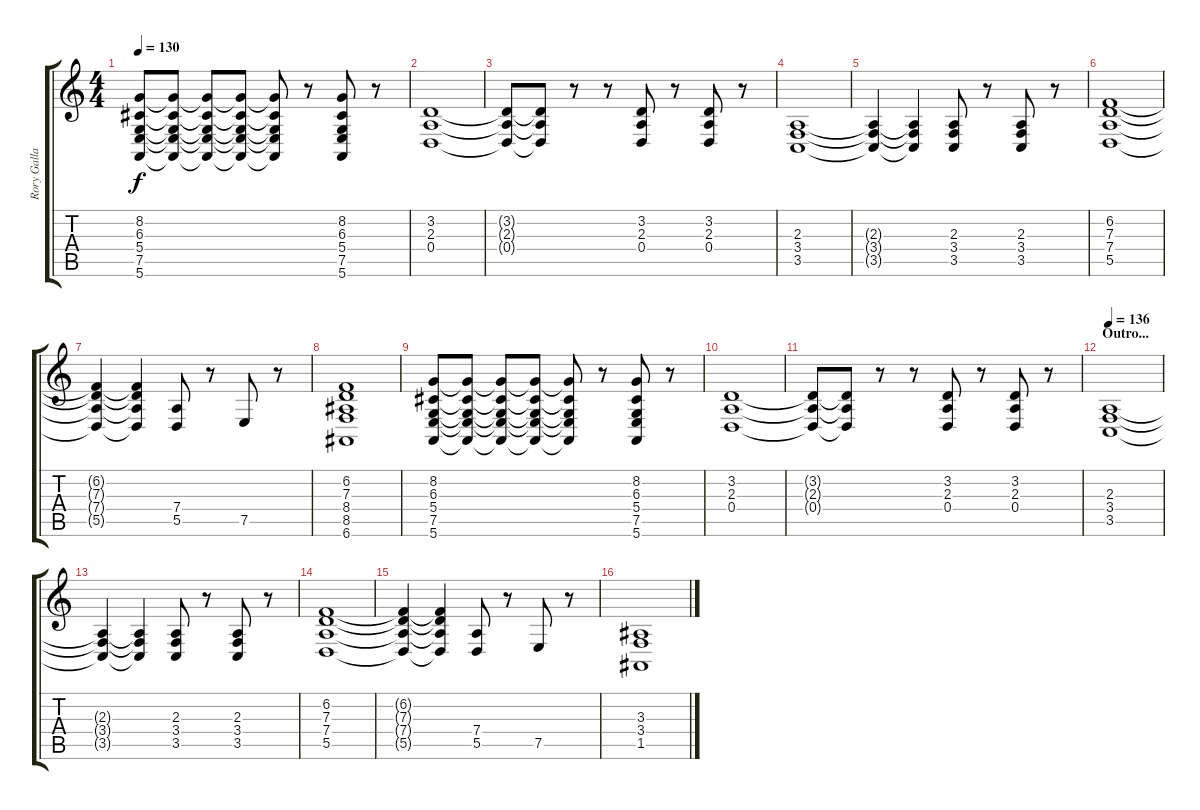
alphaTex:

\track ("Rory Gallagher Saxaphone" "Rory Galla") {instrument tenorsax}
\staff {score tabs}
\tuning (E4 B3 G3 D3 A2 E2) {hide}
\ts (4 4)
\tempo 130
\clef g2
\ks c
(8.2 6.3 5.4 7.5 5.6).8{dy f} (8.2{t} 6.3{t} 5.4{t} 7.5{t} 5.6{t}).8 (8.2{t} 6.3{t} 5.4{t} 7.5{t} 5.6{t}).8 (8.2{t} 6.3{t} 5.4{t} 7.5{t} 5.6{t}).8 (8.2{t} 6.3{t} 5.4{t} 7.5{t} 5.6{t}).8 r.8 (8.2 6.3 5.4 7.5 5.6).8 r.8 |
(3.2 2.3 0.4).1 |
(3.2{t} 2.3{t} 0.4{t}).8 (3.2{t} 2.3{t} 0.4{t}).8 r.8 r.8 (3.2 2.3 0.4).8 r.8 (3.2 2.3 0.4).8 r.8 |
(2.3 3.4 3.5).1 |
(2.3{t} 3.4{t} 3.5{t}).4 (2.3{t} 3.4{t} 3.5{t}).4 (2.3 3.4 3.5).8 r.8 (2.3 3.4 3.5).8 r.8 |
(6.2 7.3 7.4 5.5).1 |
(6.2{t} 7.3{t} 7.4{t} 5.5{t}).4 (6.2{t} 7.3{t} 7.4{t} 5.5{t}).4 (7.4 5.5).8 r.8 7.5.8 r.8 |
(6.2 7.3 8.4 8.5 6.6).1 |
(8.2 6.3 5.4 7.5 5.6).8 (8.2{t} 6.3{t} 5.4{t} 7.5{t} 5.6{t}).8 (8.2{t} 6.3{t} 5.4{t} 7.5{t} 5.6{t}).8 (8.2{t} 6.3{t} 5.4{t} 7.5{t} 5.6{t}).8 (8.2{t} 6.3{t} 5.4{t} 7.5{t} 5.6{t}).8 r.8 (8.2 6.3 5.4 7.5 5.6).8 r.8 |
(3.2 2.3 0.4).1 |
(3.2{t} 2.3{t} 0.4{t}).8 (3.2{t} 2.3{t} 0.4{t}).8 r.8 r.8 (3.2 2.3 0.4).8 r.8 (3.2 2.3 0.4).8 r.8 |
\section ("" "Outro...")
\tempo 136
(2.3 3.4 3.5).1 |
(2.3{t} 3.4{t} 3.5{t}).4 (2.3{t} 3.4{t} 3.5{t}).4 (2.3 3.4 3.5).8 r.8 (2.3 3.4 3.5).8 r.8 |
(6.2 7.3 7.4 5.5).1 |
(6.2{t} 7.3{t} 7.4{t} 5.5{t}).4 (6.2{t} 7.3{t} 7.4{t} 5.5{t}).4 (7.4 5.5).8 r.8 7.5.8 r.8 |
(3.3 3.4 1.5).1
